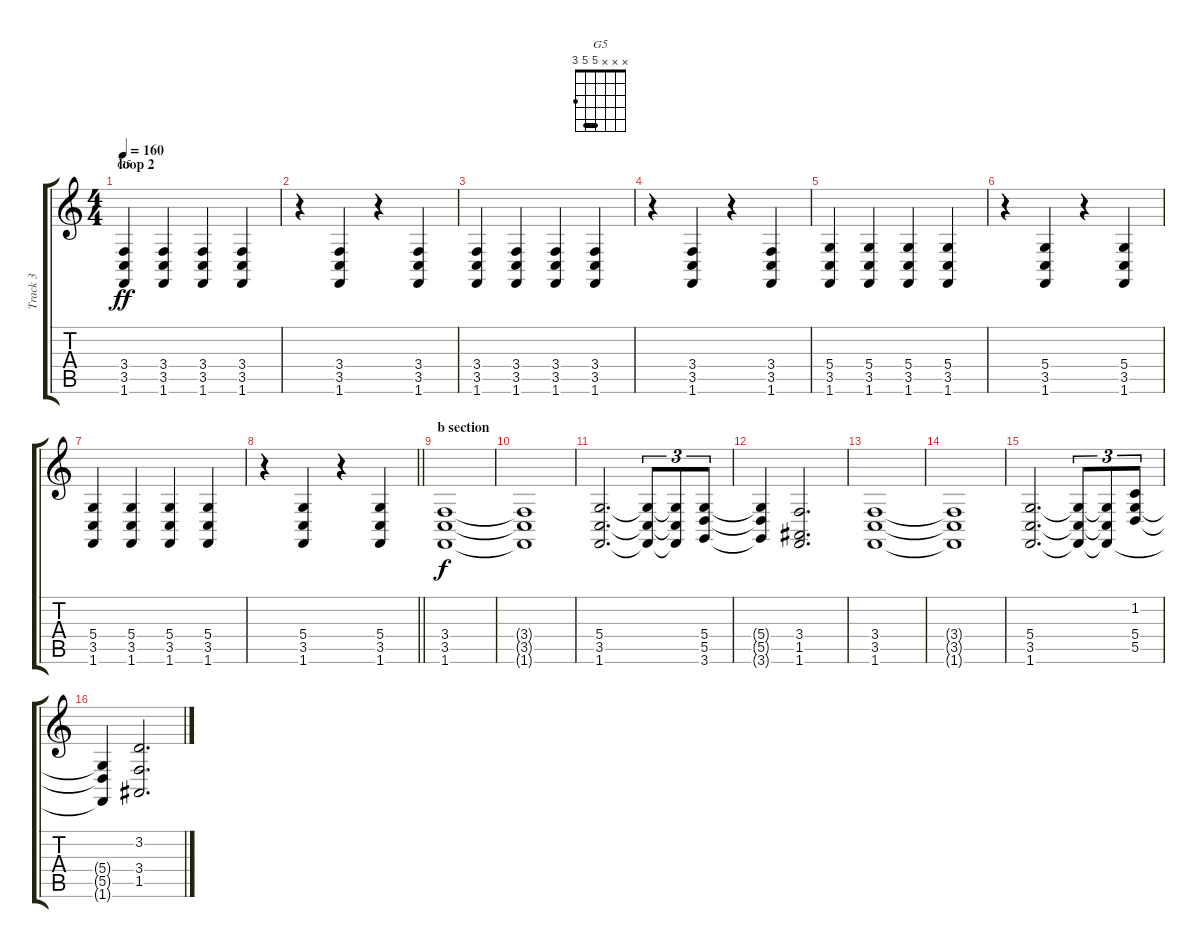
\track ("Track 3" "Track 3") {instrument lead8bassandlead}
\staff {score tabs}
\tuning (E4 B3 G3 D3 A2 E2) {hide}
\chord ("G5" x x x 5 5 3) {barre 5}
\ts (4 4)
\section ("" "loop 2")
\tempo 160
\clef g2
\ks c
(3.4 3.5 1.6).4{ch "G5" dy ff} (3.4 3.5 1.6).4 (3.4 3.5 1.6).4 (3.4 3.5 1.6).4 |
r.4 (3.4 3.5 1.6).4 r.4 (3.4 3.5 1.6).4 |
(3.4 3.5 1.6).4 (3.4 3.5 1.6).4 (3.4 3.5 1.6).4 (3.4 3.5 1.6).4 |
r.4 (3.4 3.5 1.6).4 r.4 (3.4 3.5 1.6).4 |
(5.4 3.5 1.6).4 (5.4 3.5 1.6).4 (5.4 3.5 1.6).4 (5.4 3.5 1.6).4 |
r.4 (5.4 3.5 1.6).4 r.4 (5.4 3.5 1.6).4 |
(5.4 3.5 1.6).4 (5.4 3.5 1.6).4 (5.4 3.5 1.6).4 (5.4 3.5 1.6).4 |
\barLineRight lightlight
r.4 (5.4 3.5 1.6).4 r.4 (5.4 3.5 1.6).4 |
\section ("" "b section")
(3.4 3.5 1.6).1{dy f} |
(3.4{t} 3.5{t} 1.6{t}).1 |
(5.4 3.5 1.6).2{d} (5.4{t} 3.5{t} 1.6{t}).8{tu (3 2)} (5.4{t} 3.5{t} 1.6{t}).8{tu (3 2)} (5.4 5.5 3.6).8{tu (3 2)} |
(5.4{t} 5.5{t} 3.6{t}).4 (3.4 1.5 1.6).2{d} |
(3.4 3.5 1.6).1 |
(3.4{t} 3.5{t} 1.6{t}).1 |
(5.4 3.5 1.6).2{d} (5.4{t} 3.5{t} 1.6{t}).8{tu (3 2)} (5.4{t} 3.5{t} 1.6{t}).8{tu (3 2)} (1.2 5.4 5.5).8{tu (3 2)} |
(5.4{t} 5.5{t} 1.6{t}).4 (3.2 3.4 1.5).2{d}
